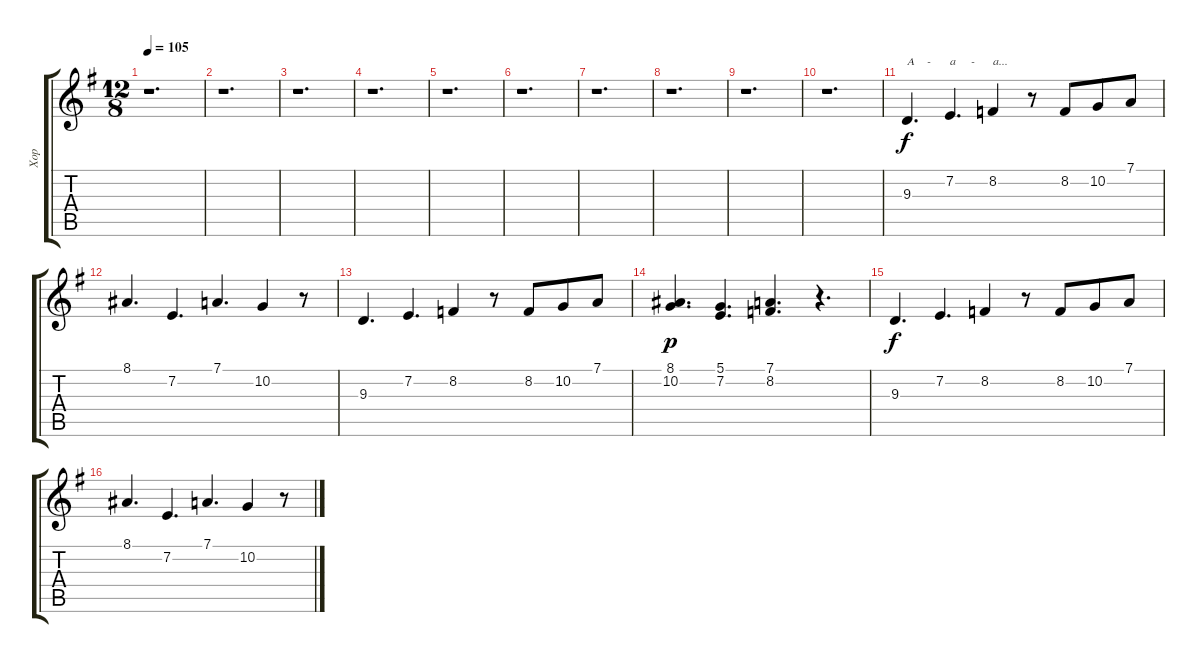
\track ("Хор" "Хор") {instrument choiraahs}
\staff {score tabs}
\tuning (D4 A3 F3 C3 G2 D2) {hide}
\ts (12 8)
\tempo 105
\clef g2
\ks eminor
r.1{d dy f} |
r.1{d} |
r.1{d} |
r.1{d} |
r.1{d} |
r.1{d} |
r.1{d} |
r.1{d} |
r.1{d} |
r.1{d} |
9.3.4{d txt "А    -"} 7.2.4{d txt "а     -"} 8.2.4{txt "а..."} r.8 8.2.8 10.2.8 7.1.8 |
8.1.4{d} 7.2.4{d} 7.1.4{d} 10.2.4 r.8 |
9.3.4{d} 7.2.4{d} 8.2.4 r.8 8.2.8 10.2.8 7.1.8 |
(8.1 10.2).4{d dy p} (5.1 7.2).4{d} (7.1 8.2).4{d} r.4{d} |
9.3.4{d dy f} 7.2.4{d} 8.2.4 r.8 8.2.8 10.2.8 7.1.8 |
8.1.4{d} 7.2.4{d} 7.1.4{d} 10.2.4 r.8
